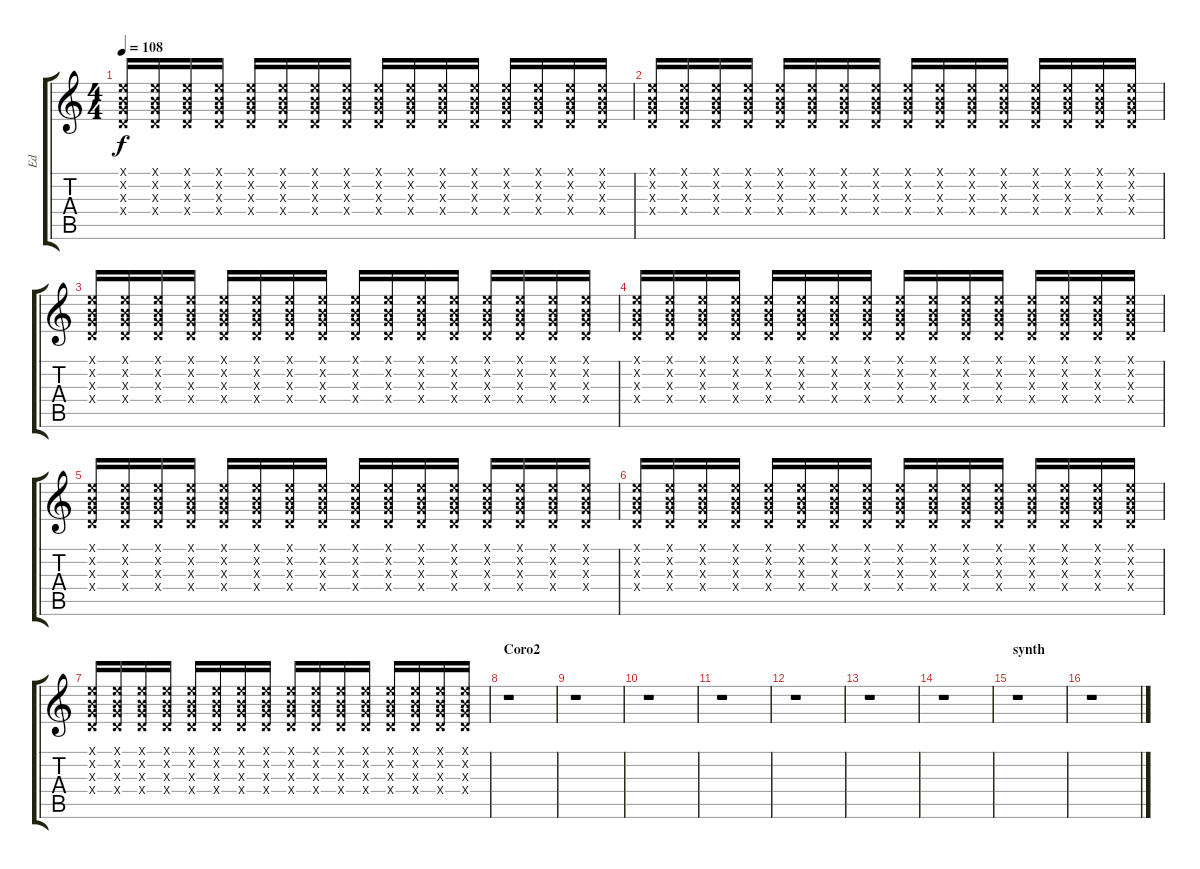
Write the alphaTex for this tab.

\track ("Ed" "Ed") {instrument electricguitarclean}
\staff {score tabs}
\tuning (E4 B3 G3 D3 A2 D2) {hide}
\ts (4 4)
\tempo 108
\clef g2
\ks c
(0.1{x} 0.2{x} 0.3{x} 0.4{x}).16{dy f} (0.1{x} 0.2{x} 0.3{x} 0.4{x}).16 (0.1{x} 0.2{x} 0.3{x} 0.4{x}).16 (0.1{x} 0.2{x} 0.3{x} 0.4{x}).16 (0.1{x} 0.2{x} 0.3{x} 0.4{x}).16 (0.1{x} 0.2{x} 0.3{x} 0.4{x}).16 (0.1{x} 0.2{x} 0.3{x} 0.4{x}).16 (0.1{x} 0.2{x} 0.3{x} 0.4{x}).16 (0.1{x} 0.2{x} 0.3{x} 0.4{x}).16 (0.1{x} 0.2{x} 0.3{x} 0.4{x}).16 (0.1{x} 0.2{x} 0.3{x} 0.4{x}).16 (0.1{x} 0.2{x} 0.3{x} 0.4{x}).16 (0.1{x} 0.2{x} 0.3{x} 0.4{x}).16 (0.1{x} 0.2{x} 0.3{x} 0.4{x}).16 (0.1{x} 0.2{x} 0.3{x} 0.4{x}).16 (0.1{x} 0.2{x} 0.3{x} 0.4{x}).16 |
(0.1{x} 0.2{x} 0.3{x} 0.4{x}).16 (0.1{x} 0.2{x} 0.3{x} 0.4{x}).16 (0.1{x} 0.2{x} 0.3{x} 0.4{x}).16 (0.1{x} 0.2{x} 0.3{x} 0.4{x}).16 (0.1{x} 0.2{x} 0.3{x} 0.4{x}).16 (0.1{x} 0.2{x} 0.3{x} 0.4{x}).16 (0.1{x} 0.2{x} 0.3{x} 0.4{x}).16 (0.1{x} 0.2{x} 0.3{x} 0.4{x}).16 (0.1{x} 0.2{x} 0.3{x} 0.4{x}).16 (0.1{x} 0.2{x} 0.3{x} 0.4{x}).16 (0.1{x} 0.2{x} 0.3{x} 0.4{x}).16 (0.1{x} 0.2{x} 0.3{x} 0.4{x}).16 (0.1{x} 0.2{x} 0.3{x} 0.4{x}).16 (0.1{x} 0.2{x} 0.3{x} 0.4{x}).16 (0.1{x} 0.2{x} 0.3{x} 0.4{x}).16 (0.1{x} 0.2{x} 0.3{x} 0.4{x}).16 |
(0.1{x} 0.2{x} 0.3{x} 0.4{x}).16 (0.1{x} 0.2{x} 0.3{x} 0.4{x}).16 (0.1{x} 0.2{x} 0.3{x} 0.4{x}).16 (0.1{x} 0.2{x} 0.3{x} 0.4{x}).16 (0.1{x} 0.2{x} 0.3{x} 0.4{x}).16 (0.1{x} 0.2{x} 0.3{x} 0.4{x}).16 (0.1{x} 0.2{x} 0.3{x} 0.4{x}).16 (0.1{x} 0.2{x} 0.3{x} 0.4{x}).16 (0.1{x} 0.2{x} 0.3{x} 0.4{x}).16 (0.1{x} 0.2{x} 0.3{x} 0.4{x}).16 (0.1{x} 0.2{x} 0.3{x} 0.4{x}).16 (0.1{x} 0.2{x} 0.3{x} 0.4{x}).16 (0.1{x} 0.2{x} 0.3{x} 0.4{x}).16 (0.1{x} 0.2{x} 0.3{x} 0.4{x}).16 (0.1{x} 0.2{x} 0.3{x} 0.4{x}).16 (0.1{x} 0.2{x} 0.3{x} 0.4{x}).16 |
(0.1{x} 0.2{x} 0.3{x} 0.4{x}).16 (0.1{x} 0.2{x} 0.3{x} 0.4{x}).16 (0.1{x} 0.2{x} 0.3{x} 0.4{x}).16 (0.1{x} 0.2{x} 0.3{x} 0.4{x}).16 (0.1{x} 0.2{x} 0.3{x} 0.4{x}).16 (0.1{x} 0.2{x} 0.3{x} 0.4{x}).16 (0.1{x} 0.2{x} 0.3{x} 0.4{x}).16 (0.1{x} 0.2{x} 0.3{x} 0.4{x}).16 (0.1{x} 0.2{x} 0.3{x} 0.4{x}).16 (0.1{x} 0.2{x} 0.3{x} 0.4{x}).16 (0.1{x} 0.2{x} 0.3{x} 0.4{x}).16 (0.1{x} 0.2{x} 0.3{x} 0.4{x}).16 (0.1{x} 0.2{x} 0.3{x} 0.4{x}).16 (0.1{x} 0.2{x} 0.3{x} 0.4{x}).16 (0.1{x} 0.2{x} 0.3{x} 0.4{x}).16 (0.1{x} 0.2{x} 0.3{x} 0.4{x}).16 |
(0.1{x} 0.2{x} 0.3{x} 0.4{x}).16 (0.1{x} 0.2{x} 0.3{x} 0.4{x}).16 (0.1{x} 0.2{x} 0.3{x} 0.4{x}).16 (0.1{x} 0.2{x} 0.3{x} 0.4{x}).16 (0.1{x} 0.2{x} 0.3{x} 0.4{x}).16 (0.1{x} 0.2{x} 0.3{x} 0.4{x}).16 (0.1{x} 0.2{x} 0.3{x} 0.4{x}).16 (0.1{x} 0.2{x} 0.3{x} 0.4{x}).16 (0.1{x} 0.2{x} 0.3{x} 0.4{x}).16 (0.1{x} 0.2{x} 0.3{x} 0.4{x}).16 (0.1{x} 0.2{x} 0.3{x} 0.4{x}).16 (0.1{x} 0.2{x} 0.3{x} 0.4{x}).16 (0.1{x} 0.2{x} 0.3{x} 0.4{x}).16 (0.1{x} 0.2{x} 0.3{x} 0.4{x}).16 (0.1{x} 0.2{x} 0.3{x} 0.4{x}).16 (0.1{x} 0.2{x} 0.3{x} 0.4{x}).16 |
(0.1{x} 0.2{x} 0.3{x} 0.4{x}).16 (0.1{x} 0.2{x} 0.3{x} 0.4{x}).16 (0.1{x} 0.2{x} 0.3{x} 0.4{x}).16 (0.1{x} 0.2{x} 0.3{x} 0.4{x}).16 (0.1{x} 0.2{x} 0.3{x} 0.4{x}).16 (0.1{x} 0.2{x} 0.3{x} 0.4{x}).16 (0.1{x} 0.2{x} 0.3{x} 0.4{x}).16 (0.1{x} 0.2{x} 0.3{x} 0.4{x}).16 (0.1{x} 0.2{x} 0.3{x} 0.4{x}).16 (0.1{x} 0.2{x} 0.3{x} 0.4{x}).16 (0.1{x} 0.2{x} 0.3{x} 0.4{x}).16 (0.1{x} 0.2{x} 0.3{x} 0.4{x}).16 (0.1{x} 0.2{x} 0.3{x} 0.4{x}).16 (0.1{x} 0.2{x} 0.3{x} 0.4{x}).16 (0.1{x} 0.2{x} 0.3{x} 0.4{x}).16 (0.1{x} 0.2{x} 0.3{x} 0.4{x}).16 |
(0.1{x} 0.2{x} 0.3{x} 0.4{x}).16 (0.1{x} 0.2{x} 0.3{x} 0.4{x}).16 (0.1{x} 0.2{x} 0.3{x} 0.4{x}).16 (0.1{x} 0.2{x} 0.3{x} 0.4{x}).16 (0.1{x} 0.2{x} 0.3{x} 0.4{x}).16 (0.1{x} 0.2{x} 0.3{x} 0.4{x}).16 (0.1{x} 0.2{x} 0.3{x} 0.4{x}).16 (0.1{x} 0.2{x} 0.3{x} 0.4{x}).16 (0.1{x} 0.2{x} 0.3{x} 0.4{x}).16 (0.1{x} 0.2{x} 0.3{x} 0.4{x}).16 (0.1{x} 0.2{x} 0.3{x} 0.4{x}).16 (0.1{x} 0.2{x} 0.3{x} 0.4{x}).16 (0.1{x} 0.2{x} 0.3{x} 0.4{x}).16 (0.1{x} 0.2{x} 0.3{x} 0.4{x}).16 (0.1{x} 0.2{x} 0.3{x} 0.4{x}).16 (0.1{x} 0.2{x} 0.3{x} 0.4{x}).16 |
\section ("" "Coro2")
r.1 |
r.1 |
r.1 |
r.1 |
r.1 |
r.1 |
r.1 |
\section ("" "synth")
r.1 |
r.1
